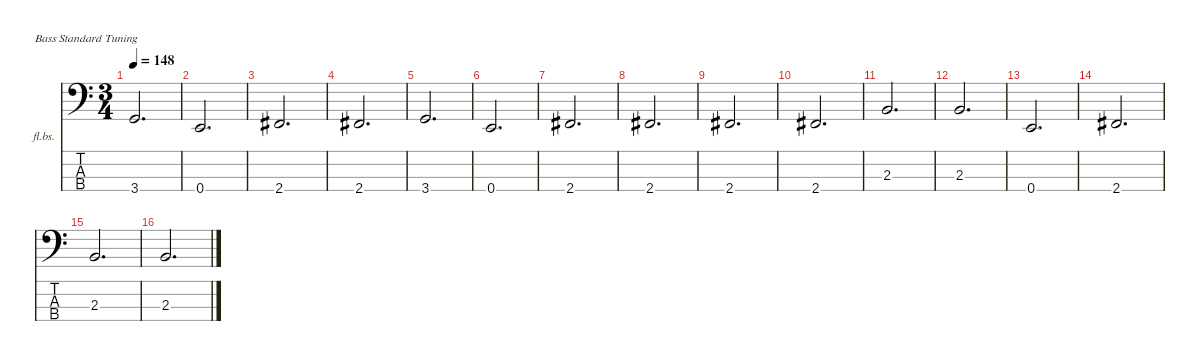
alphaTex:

\defaultSystemsLayout 4
\hideDynamics
\bracketExtendMode nobrackets
\firstSystemTrackNameOrientation horizontal
\otherSystemsTrackNameOrientation horizontal
\track ("Bass" "fl.bs.") {instrument fretlessbass}
\staff {score tabs}
\tuning (G2 D2 A1 E1)
\ts (3 4)
\tempo 148
\clef f4
\ks c
3.4.2{d dy f beam Up} |
0.4.2{d beam Up} |
2.4{acc #}.2{d beam Up} |
2.4{acc #}.2{d beam Up} |
3.4.2{d beam Up} |
0.4.2{d beam Up} |
2.4{acc #}.2{d beam Up} |
2.4{acc #}.2{d beam Up} |
2.4{acc #}.2{d beam Up} |
2.4{acc #}.2{d beam Up} |
2.3.2{d beam Up} |
2.3.2{d beam Up} |
0.4.2{d beam Up} |
2.4{acc #}.2{d beam Up} |
2.3.2{d beam Up} |
2.3.2{d beam Up}
